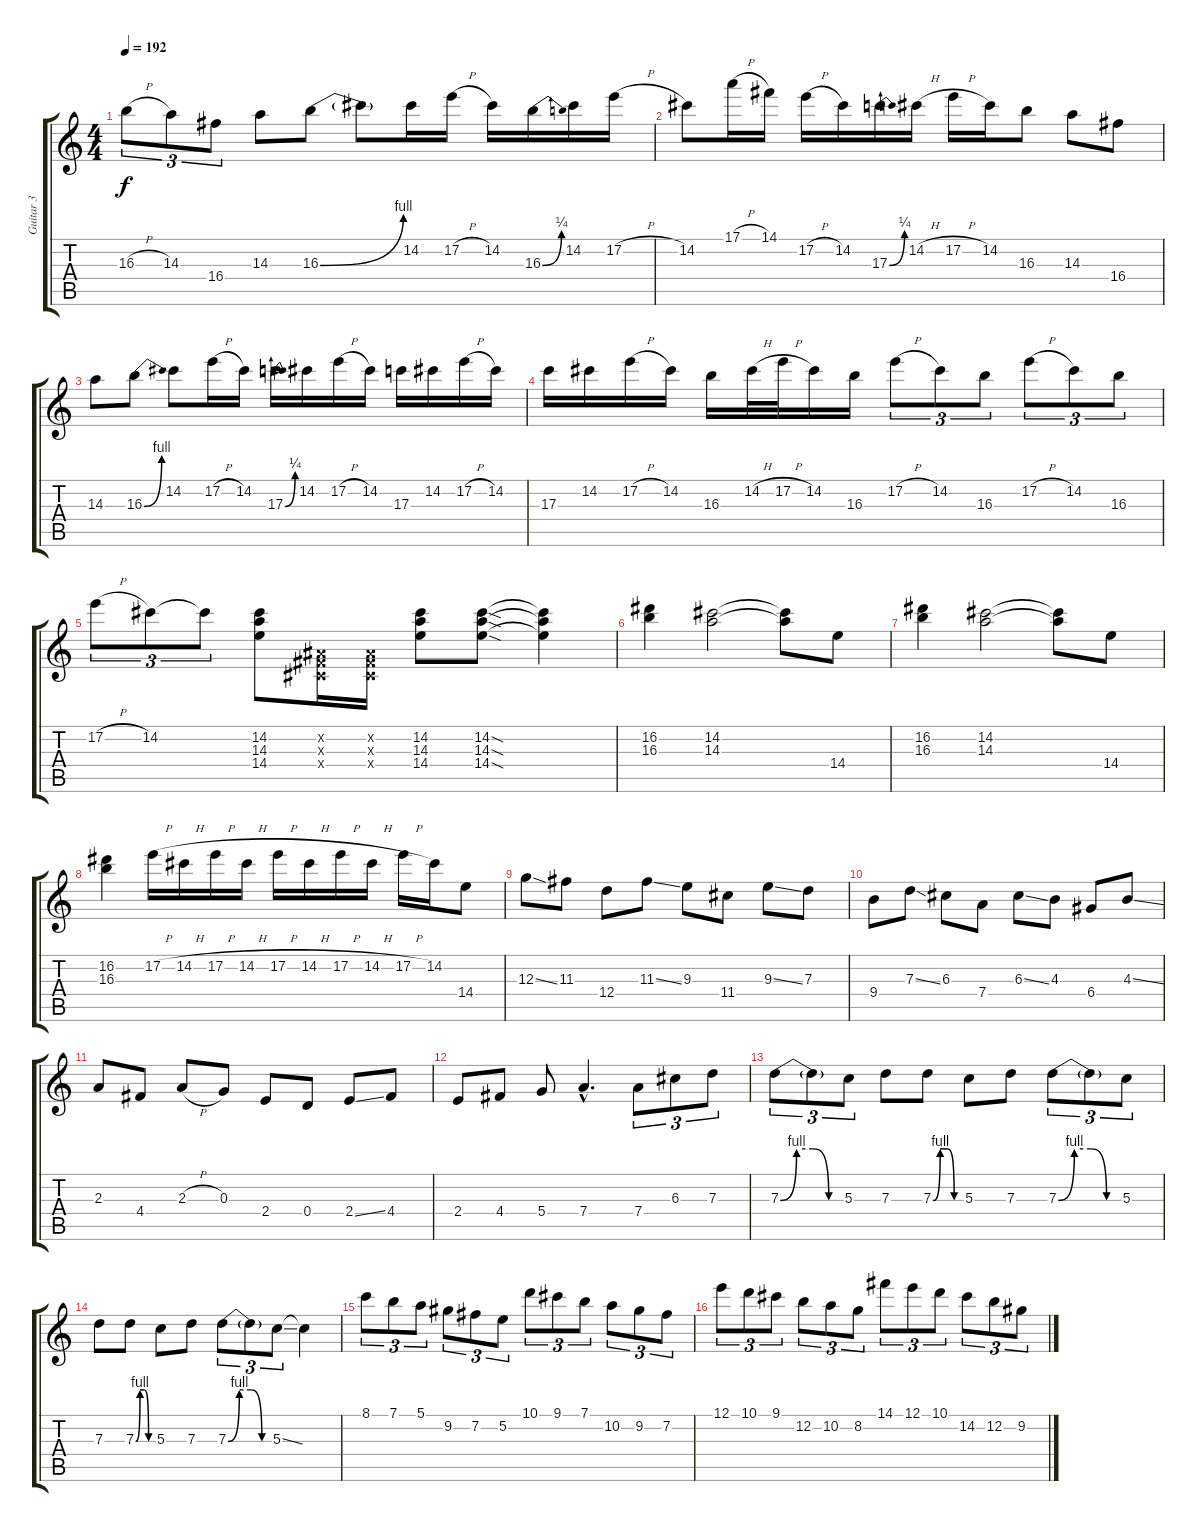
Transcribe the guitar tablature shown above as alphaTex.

\track ("Guitar 3" "Guitar 3") {instrument electricguitarjazz}
\staff {score tabs}
\tuning (E4 B3 G3 D3 A2 E2) {hide}
\ts (4 4)
\tempo 192
\clef g2
\ks c
16.3{h}.8{tu (3 2) dy f} 14.3.8{tu (3 2)} 16.4.8{tu (3 2)} 14.3.8 16.3{be (bend 0 0 60 4)}.8 16.3{t}.8 14.2.16 17.2{h}.16 14.2.16 16.3{be (bend 0 0 60 1)}.16 14.2.16 17.2{h}.16 |
14.2.8 17.1{h}.16 14.1.16 17.2{h}.16 14.2.16 17.3{be (bend 0 0 60 1)}.16 14.2{h}.16 17.2{h}.16 14.2.16 16.3.8 14.3.8 16.4.8 |
14.3.8 16.3{be (bend 0 0 60 4)}.8 14.2.8 17.2{h}.16 14.2.16 17.3{be (bend 0 0 60 1)}.16 14.2.16 17.2{h}.16 14.2.16 17.3.16 14.2.16 17.2{h}.16 14.2.16 |
17.3.16 14.2.16 17.2{h}.16 14.2.16 16.3.16 14.2{h}.32 17.2{h}.32 14.2.16 16.3.16 17.2{h}.8{tu (3 2)} 14.2.8{tu (3 2)} 16.3.8{tu (3 2)} 17.2{h}.8{tu (3 2)} 14.2.8{tu (3 2)} 16.3.8{tu (3 2)} |
17.2{h}.8{tu (3 2)} 14.2.8{tu (3 2)} 14.2{t}.8{tu (3 2)} (14.2 14.3 14.4).8 (-1.2{x} -1.3{x} -1.4{x}).16 (-1.2{x} -1.3{x} -1.4{x}).16 (14.2 14.3 14.4).8 (14.2{sod} 14.3{sod} 14.4{sod}).8 (14.2{t} 14.3{t} 14.4{t}).4 |
(16.2 16.3).4 (14.2 14.3).2 (14.2{t} 14.3{t}).8 14.4.8 |
(16.2 16.3).4 (14.2 14.3).2 (14.2{t} 14.3{t}).8 14.4.8 |
(16.2 16.3).4 17.2{h}.16 14.2{h}.16 17.2{h}.16 14.2{h}.16 17.2{h}.16 14.2{h}.16 17.2{h}.16 14.2{h}.16 17.2{h}.16 14.2.16 14.4.8 |
12.3{ss}.8 11.3.8 12.4.8 11.3{ss}.8 9.3.8 11.4.8 9.3{ss}.8 7.3.8 |
9.4.8 7.3{ss}.8 6.3.8 7.4.8 6.3{ss}.8 4.3.8 6.4.8 4.3{ss}.8 |
2.3.8 4.4.8 2.3{h}.8 0.3.8 2.4.8 0.4.8 2.4{ss}.8 4.4.8 |
2.4.8 4.4.8 5.4.8 7.4{hac}.4{d} 7.4.8{tu (3 2)} 6.3.8{tu (3 2)} 7.3.8{tu (3 2)} |
7.3{be (custom 0 0 15 4 30 4 45 0 60 0)}.8{tu (3 2)} 7.3{t}.8{tu (3 2)} 5.3.8{tu (3 2)} 7.3.8 7.3{be (custom 0 0 15 4 30 4 45 0 60 0)}.8 5.3.8 7.3.8 7.3{be (custom 0 0 15 4 30 4 45 0 60 0)}.8{tu (3 2)} 7.3{t}.8{tu (3 2)} 5.3.8{tu (3 2)} |
7.3.8 7.3{be (custom 0 0 15 4 30 4 45 0 60 0)}.8 5.3.8 7.3.8 7.3{be (custom 0 0 15 4 30 4 45 0 60 0)}.8{tu (3 2)} 7.3{t}.8{tu (3 2)} 5.3{ss}.8{tu (3 2)} 5.3{t}.4 |
8.1.8{tu (3 2)} 7.1.8{tu (3 2)} 5.1.8{tu (3 2)} 9.2.8{tu (3 2)} 7.2.8{tu (3 2)} 5.2.8{tu (3 2)} 10.1.8{tu (3 2)} 9.1.8{tu (3 2)} 7.1.8{tu (3 2)} 10.2.8{tu (3 2)} 9.2.8{tu (3 2)} 7.2.8{tu (3 2)} |
12.1.8{tu (3 2)} 10.1.8{tu (3 2)} 9.1.8{tu (3 2)} 12.2.8{tu (3 2)} 10.2.8{tu (3 2)} 8.2.8{tu (3 2)} 14.1.8{tu (3 2)} 12.1.8{tu (3 2)} 10.1.8{tu (3 2)} 14.2.8{tu (3 2)} 12.2.8{tu (3 2)} 9.2.8{tu (3 2)}
